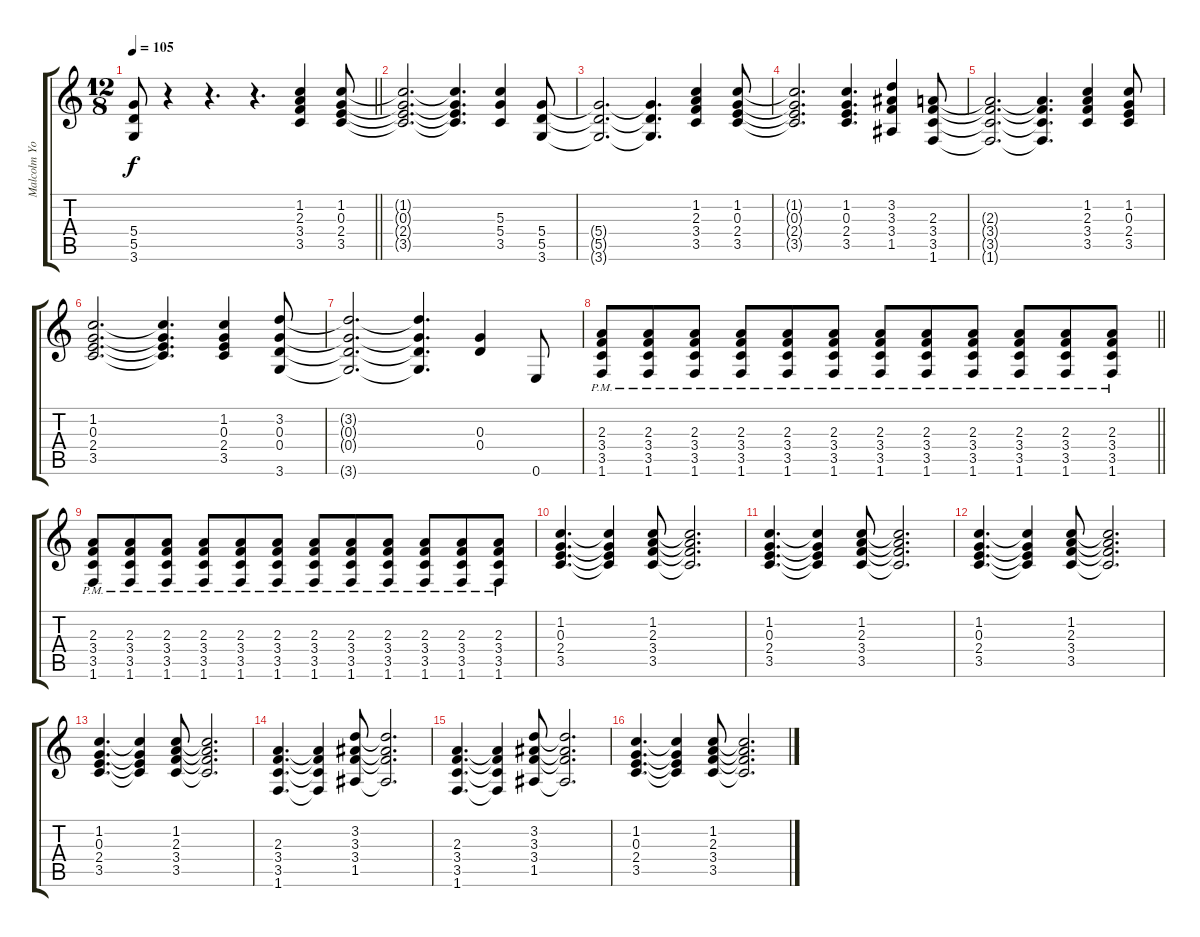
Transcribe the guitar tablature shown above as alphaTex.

\track ("Malcolm Young" "Malcolm Yo") {instrument distortionguitar}
\staff {score tabs}
\tuning (E4 B3 G3 D3 A2 E2) {hide}
\ts (12 8)
\tempo 105
\clef g2
\barLineRight lightlight
\ks c
(5.4 5.5 3.6).8{dy f} r.4 r.4{d} r.4{d} (1.2 2.3 3.4 3.5).4 (1.2 0.3 2.4 3.5).8 |
(1.2{t} 0.3{t} 2.4{t} 3.5{t}).2{d} (1.2{t} 0.3{t} 2.4{t} 3.5{t}).4{d} (5.3 5.4 3.5).4 (5.4 5.5 3.6).8 |
(5.4{t} 5.5{t} 3.6{t}).2{d} (5.4{t} 5.5{t} 3.6{t}).4{d} (1.2 2.3 3.4 3.5).4 (1.2 0.3 2.4 3.5).8 |
(1.2{t} 0.3{t} 2.4{t} 3.5{t}).2{d} (1.2 0.3 2.4 3.5).4{d} (3.2 3.3 3.4 1.5).4 (2.3 3.4 3.5 1.6).8 |
(2.3{t} 3.4{t} 3.5{t} 1.6{t}).2{d} (2.3{t} 3.4{t} 3.5{t} 1.6{t}).4{d} (1.2 2.3 3.4 3.5).4 (1.2 0.3 2.4 3.5).8 |
(1.2 0.3 2.4 3.5).2{d} (1.2{t} 0.3{t} 2.4{t} 3.5{t}).4{d} (1.2 0.3 2.4 3.5).4 (3.2 0.3 0.4 3.6).8 |
(3.2{t} 0.3{t} 0.4{t} 3.6{t}).2{d} (3.2{t} 0.3{t} 0.4{t} 3.6{t}).4{d} (0.3 0.4).4 0.6.8 |
\barLineRight lightlight
(2.3{pm} 3.4{pm} 3.5{pm} 1.6{pm}).8 (2.3{pm} 3.4{pm} 3.5{pm} 1.6{pm}).8 (2.3{pm} 3.4{pm} 3.5{pm} 1.6{pm}).8 (2.3{pm} 3.4{pm} 3.5{pm} 1.6{pm}).8 (2.3{pm} 3.4{pm} 3.5{pm} 1.6{pm}).8 (2.3{pm} 3.4{pm} 3.5{pm} 1.6{pm}).8 (2.3{pm} 3.4{pm} 3.5{pm} 1.6{pm}).8 (2.3{pm} 3.4{pm} 3.5{pm} 1.6{pm}).8 (2.3{pm} 3.4{pm} 3.5{pm} 1.6{pm}).8 (2.3{pm} 3.4{pm} 3.5{pm} 1.6{pm}).8 (2.3{pm} 3.4{pm} 3.5{pm} 1.6{pm}).8 (2.3{pm} 3.4{pm} 3.5{pm} 1.6{pm}).8 |
(2.3{pm} 3.4{pm} 3.5{pm} 1.6{pm}).8 (2.3{pm} 3.4{pm} 3.5{pm} 1.6{pm}).8 (2.3{pm} 3.4{pm} 3.5{pm} 1.6{pm}).8 (2.3{pm} 3.4{pm} 3.5{pm} 1.6{pm}).8 (2.3{pm} 3.4{pm} 3.5{pm} 1.6{pm}).8 (2.3{pm} 3.4{pm} 3.5{pm} 1.6{pm}).8 (2.3{pm} 3.4{pm} 3.5{pm} 1.6{pm}).8 (2.3{pm} 3.4{pm} 3.5{pm} 1.6{pm}).8 (2.3{pm} 3.4{pm} 3.5{pm} 1.6{pm}).8 (2.3{pm} 3.4{pm} 3.5{pm} 1.6{pm}).8 (2.3{pm} 3.4{pm} 3.5{pm} 1.6{pm}).8 (2.3{pm} 3.4{pm} 3.5{pm} 1.6{pm}).8 |
(1.2 0.3 2.4 3.5).4{d} (1.2{t} 0.3{t} 2.4{t} 3.5{t}).4 (1.2 2.3 3.4 3.5).8 (1.2{t} 2.3{t} 3.4{t} 3.5{t}).2{d} |
(1.2 0.3 2.4 3.5).4{d} (1.2{t} 0.3{t} 2.4{t} 3.5{t}).4 (1.2 2.3 3.4 3.5).8 (1.2{t} 2.3{t} 3.4{t} 3.5{t}).2{d} |
(1.2 0.3 2.4 3.5).4{d} (1.2{t} 0.3{t} 2.4{t} 3.5{t}).4 (1.2 2.3 3.4 3.5).8 (1.2{t} 2.3{t} 3.4{t} 3.5{t}).2{d} |
(1.2 0.3 2.4 3.5).4{d} (1.2{t} 0.3{t} 2.4{t} 3.5{t}).4 (1.2 2.3 3.4 3.5).8 (1.2{t} 2.3{t} 3.4{t} 3.5{t}).2{d} |
(2.3 3.4 3.5 1.6).4{d} (2.3{t} 3.4{t} 3.5{t} 1.6{t}).4 (3.2 3.3 3.4 1.5).8 (3.2{t} 3.3{t} 3.4{t} 1.5{t}).2{d} |
(2.3 3.4 3.5 1.6).4{d} (2.3{t} 3.4{t} 3.5{t} 1.6{t}).4 (3.2 3.3 3.4 1.5).8 (3.2{t} 3.3{t} 3.4{t} 1.5{t}).2{d} |
(1.2 0.3 2.4 3.5).4{d} (1.2{t} 0.3{t} 2.4{t} 3.5{t}).4 (1.2 2.3 3.4 3.5).8 (1.2{t} 2.3{t} 3.4{t} 3.5{t}).2{d}
